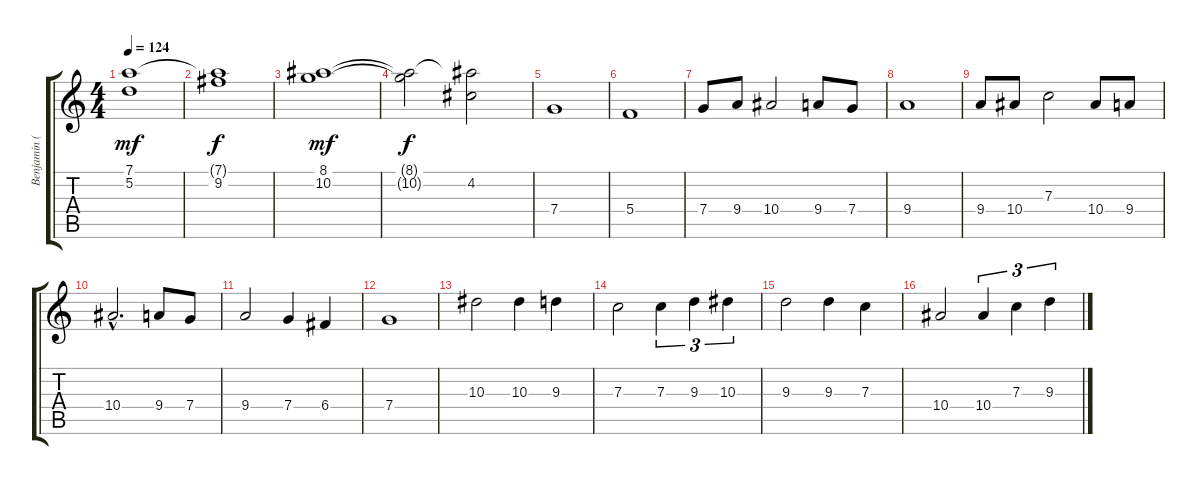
\track ("Benjamin (KeybHigh)" "Benjamin (") {instrument churchorgan}
\staff {score tabs}
\tuning (D5 A4 F4 C4 G3 D3) {hide}
\ts (4 4)
\tempo 124
\clef g2
\ks c
(7.1 5.2).1{dy mf} |
(7.1{t} 9.2).1{dy f} |
(8.1 10.2).1{dy mf} |
(8.1{t} 10.2{t}).2{dy f} (8.1{t} 4.2).2 |
7.4.1 |
5.4.1 |
7.4.8 9.4.8 10.4.2 9.4.8 7.4.8 |
9.4.1 |
9.4.8 10.4.8 7.3.2 10.4.8 9.4.8 |
10.4{hac}.2{d} 9.4.8 7.4.8 |
9.4.2 7.4.4 6.4.4 |
7.4.1 |
10.3.2 10.3.4 9.3.4 |
7.3.2 7.3.4{tu (3 2)} 9.3.4{tu (3 2)} 10.3.4{tu (3 2)} |
9.3.2 9.3.4 7.3.4 |
10.4.2 10.4.4{tu (3 2)} 7.3.4{tu (3 2)} 9.3.4{tu (3 2)}
